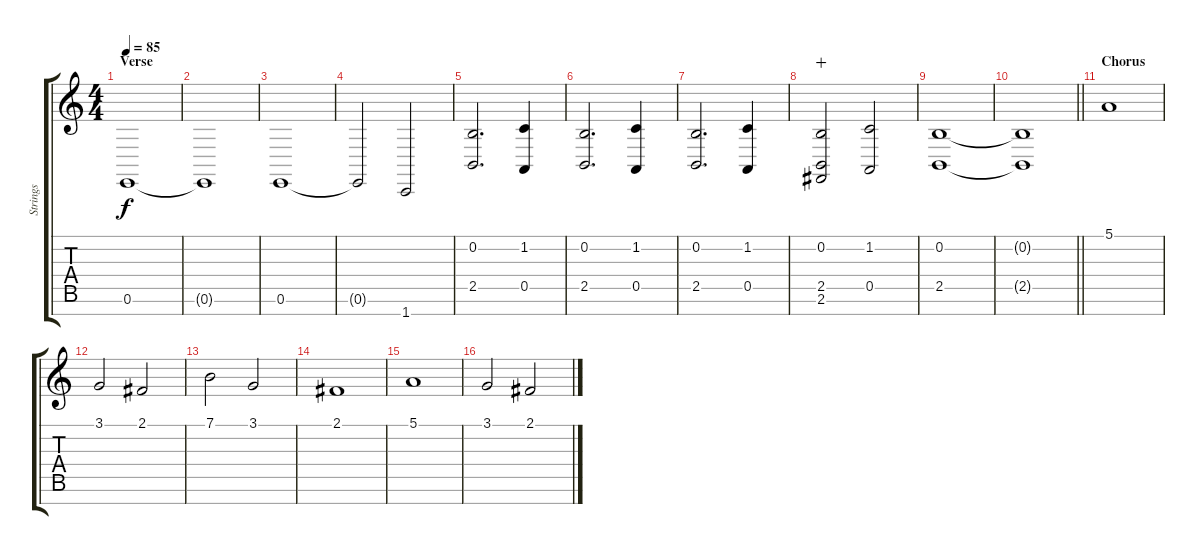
\track ("Strings" "Strings") {instrument stringensemble1}
\staff {score tabs}
\tuning (E4 B3 G3 D3 A2 E2 B1) {hide}
\ts (4 4)
\section ("" "Verse")
\tempo 85
\clef g2
\ks c
0.6.1{dy f} |
0.6{t}.1 |
0.6.1 |
0.6{t}.2 1.7.2 |
(0.2 2.5).2{d} (1.2 0.5).4 |
(0.2 2.5).2{d} (1.2 0.5).4 |
(0.2 2.5).2{d} (1.2 0.5).4 |
(0.2 2.5 2.6).2{wahc} (1.2 0.5).2 |
(0.2 2.5).1 |
\barLineRight lightlight
(0.2{t} 2.5{t}).1 |
\section ("" "Chorus")
5.1.1 |
3.1.2 2.1.2 |
7.1.2 3.1.2 |
2.1.1 |
5.1.1 |
3.1.2 2.1.2
